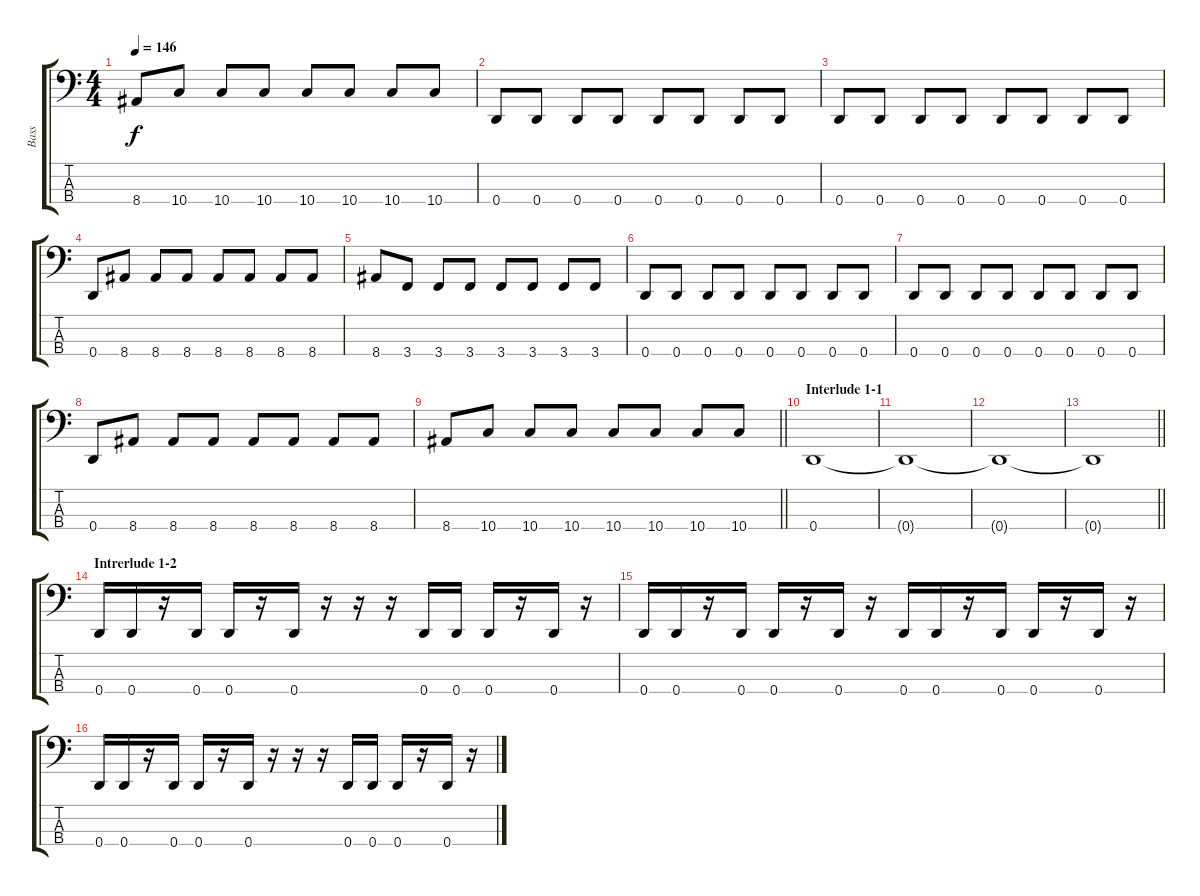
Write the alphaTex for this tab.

\track ("Bass" "Bass") {instrument electricbasspick}
\staff {score tabs}
\tuning (G2 D2 A1 D1) {hide}
\ts (4 4)
\tempo 146
\clef f4
\ks c
8.4.8{dy f} 10.4.8 10.4.8 10.4.8 10.4.8 10.4.8 10.4.8 10.4.8 |
0.4.8 0.4.8 0.4.8 0.4.8 0.4.8 0.4.8 0.4.8 0.4.8 |
0.4.8 0.4.8 0.4.8 0.4.8 0.4.8 0.4.8 0.4.8 0.4.8 |
0.4.8 8.4.8 8.4.8 8.4.8 8.4.8 8.4.8 8.4.8 8.4.8 |
8.4.8 3.4.8 3.4.8 3.4.8 3.4.8 3.4.8 3.4.8 3.4.8 |
0.4.8 0.4.8 0.4.8 0.4.8 0.4.8 0.4.8 0.4.8 0.4.8 |
0.4.8 0.4.8 0.4.8 0.4.8 0.4.8 0.4.8 0.4.8 0.4.8 |
0.4.8 8.4.8 8.4.8 8.4.8 8.4.8 8.4.8 8.4.8 8.4.8 |
\barLineRight lightlight
8.4.8 10.4.8 10.4.8 10.4.8 10.4.8 10.4.8 10.4.8 10.4.8 |
\section ("" "Interlude 1-1")
0.4.1 |
0.4{t}.1 |
0.4{t}.1 |
\barLineRight lightlight
0.4{t}.1 |
\section ("" "Intrerlude 1-2")
0.4.16 0.4.16 r.16 0.4.16 0.4.16 r.16 0.4.16 r.16 r.16 r.16 0.4.16 0.4.16 0.4.16 r.16 0.4.16 r.16 |
0.4.16 0.4.16 r.16 0.4.16 0.4.16 r.16 0.4.16 r.16 0.4.16 0.4.16 r.16 0.4.16 0.4.16 r.16 0.4.16 r.16 |
0.4.16 0.4.16 r.16 0.4.16 0.4.16 r.16 0.4.16 r.16 r.16 r.16 0.4.16 0.4.16 0.4.16 r.16 0.4.16 r.16
